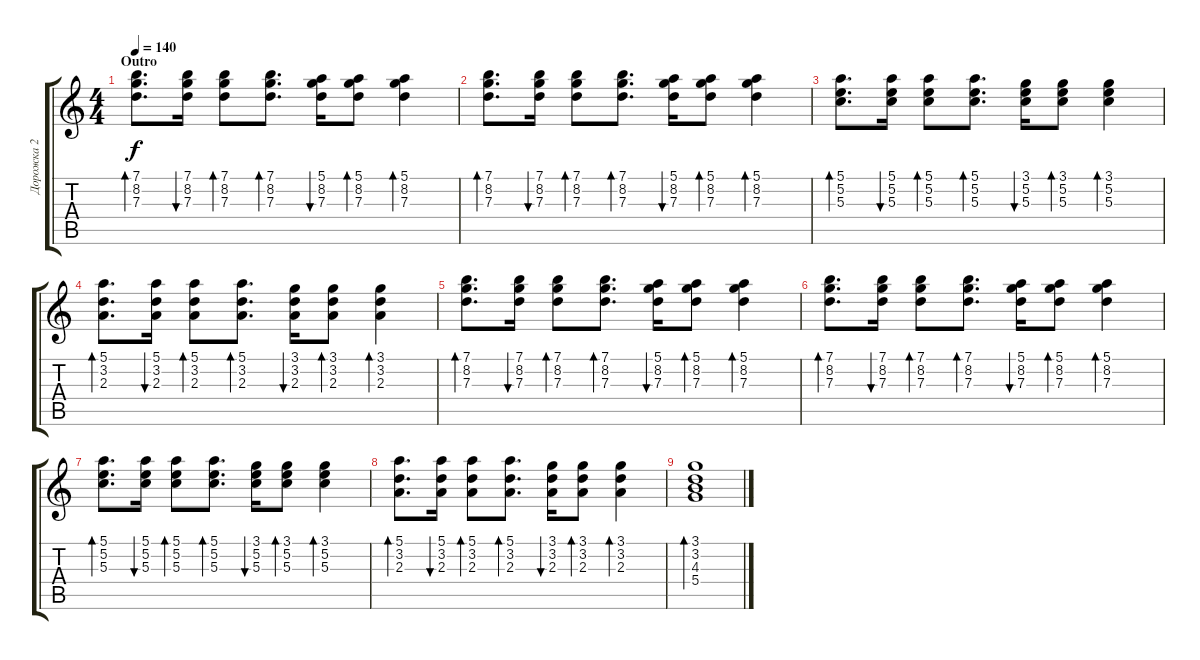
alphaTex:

\track ("Дорожка 2" "Дорожка 2") {instrument acousticguitarsteel}
\staff {score tabs}
\tuning (E4 B3 G3 D3 A2 E2) {hide}
\ts (4 4)
\section ("" "Outro")
\tempo 140
\clef g2
\ks c
(7.1 8.2 7.3).8{d bd 60 dy f} (7.1 8.2 7.3).16{bu 60} (7.1 8.2 7.3).8{bd 60} (7.1 8.2 7.3).8{d bd 60} (5.1 8.2 7.3).16{bu 60} (5.1 8.2 7.3).8{bd 60} (5.1 8.2 7.3).4{bd 60} |
(7.1 8.2 7.3).8{d bd 60} (7.1 8.2 7.3).16{bu 60} (7.1 8.2 7.3).8{bd 60} (7.1 8.2 7.3).8{d bd 60} (5.1 8.2 7.3).16{bu 60} (5.1 8.2 7.3).8{bd 60} (5.1 8.2 7.3).4{bd 60} |
(5.1 5.2 5.3).8{d bd 60} (5.1 5.2 5.3).16{bu 60} (5.1 5.2 5.3).8{bd 60} (5.1 5.2 5.3).8{d bd 60} (3.1 5.2 5.3).16{bu 60} (3.1 5.2 5.3).8{bd 60} (3.1 5.2 5.3).4{bd 60} |
(5.1 3.2 2.3).8{d bd 60} (5.1 3.2 2.3).16{bu 60} (5.1 3.2 2.3).8{bd 60} (5.1 3.2 2.3).8{d bd 60} (3.1 3.2 2.3).16{bu 60} (3.1 3.2 2.3).8{bd 60} (3.1 3.2 2.3).4{bd 60} |
(7.1 8.2 7.3).8{d bd 60} (7.1 8.2 7.3).16{bu 60} (7.1 8.2 7.3).8{bd 60} (7.1 8.2 7.3).8{d bd 60} (5.1 8.2 7.3).16{bu 60} (5.1 8.2 7.3).8{bd 60} (5.1 8.2 7.3).4{bd 60} |
(7.1 8.2 7.3).8{d bd 60} (7.1 8.2 7.3).16{bu 60} (7.1 8.2 7.3).8{bd 60} (7.1 8.2 7.3).8{d bd 60} (5.1 8.2 7.3).16{bu 60} (5.1 8.2 7.3).8{bd 60} (5.1 8.2 7.3).4{bd 60} |
(5.1 5.2 5.3).8{d bd 60} (5.1 5.2 5.3).16{bu 60} (5.1 5.2 5.3).8{bd 60} (5.1 5.2 5.3).8{d bd 60} (3.1 5.2 5.3).16{bu 60} (3.1 5.2 5.3).8{bd 60} (3.1 5.2 5.3).4{bd 60} |
(5.1 3.2 2.3).8{d bd 60} (5.1 3.2 2.3).16{bu 60} (5.1 3.2 2.3).8{bd 60} (5.1 3.2 2.3).8{d bd 60} (3.1 3.2 2.3).16{bu 60} (3.1 3.2 2.3).8{bd 60} (3.1 3.2 2.3).4{bd 60} |
(3.1 3.2 4.3 5.4).1{bd 60}
